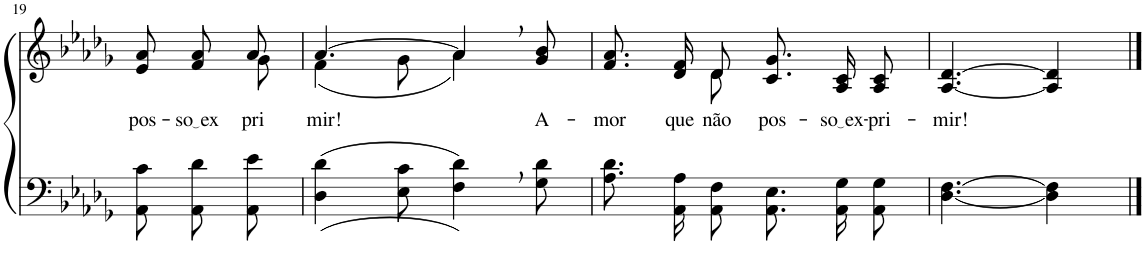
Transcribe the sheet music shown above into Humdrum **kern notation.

**kern	**kern	**text
*part2	*part1	*part1
*staff2	*staff1	*staff1
*I"Parte III e IV	*I"Parte I e II	*
!!LO:PB:g=z
*clefF4	*clefG2	*
*k[b-e-a-d-g-]	*k[b-e-a-d-g-]	*
*M6/8	*M6/8	*
=19	=19	=19
*	*^	*
!	!	!	!LO:LY:b
8AA-\ 8c\L	4ryy	8e-/ 8a-/L	pos-
!	!	!	!LO:LY:b
8AA-\ 8d-\	.	8f/ 8a-/	so ex
!	!	!	!LO:LY:b
8AA-\ 8e-\J	8g-\	8a-/J	-pri-
=20	=20	=20	=20
!	!	!	!LO:LY:b
((4D-\ 4d-\	[4.a-/	(4f\	-mir!
8E-\ 8c\	.	8g-\	.
4F\, 4d-\,))	4a-,/]	4a-\)	.
!	!	!	!LO:LY:b
8G-\ 8d-\	8g-/ 8b-/	8ryy	A-
=21	=21	=21	=21
!	!	!	!LO:LY:b
8.A-\ 8.d-\L	8.f/ 8.a-/L	4ryy	-mor
!	!	!	!LO:LY:b
16AA-\ 16A-\K	16d-/ 16f/K	.	que
!	!	!	!LO:LY:b
8AA-\ 8F\J	8d-/J	8d-\	não
!	!	!	!LO:LY:b
8.AA-\ 8.E-\L	8.c/ 8.g-/L	4.ryy	pos-
!	!	!	!LO:LY:b
16AA-\ 16G-\K	16A-/ 16c/K	.	so ex
!	!	!	!LO:LY:b
8AA-\ 8G-\J	8A-/ 8c/J	.	-pri-
*	*v	*v	*
=22	=22	=22
!	!	!LO:LY:b
[4.D-\ [4.F\	[4.A-/ [4.d-/	-mir!
4D-\] 4F\]	4A-/] 4d-/]	.
==	==	==
*-	*-	*-
